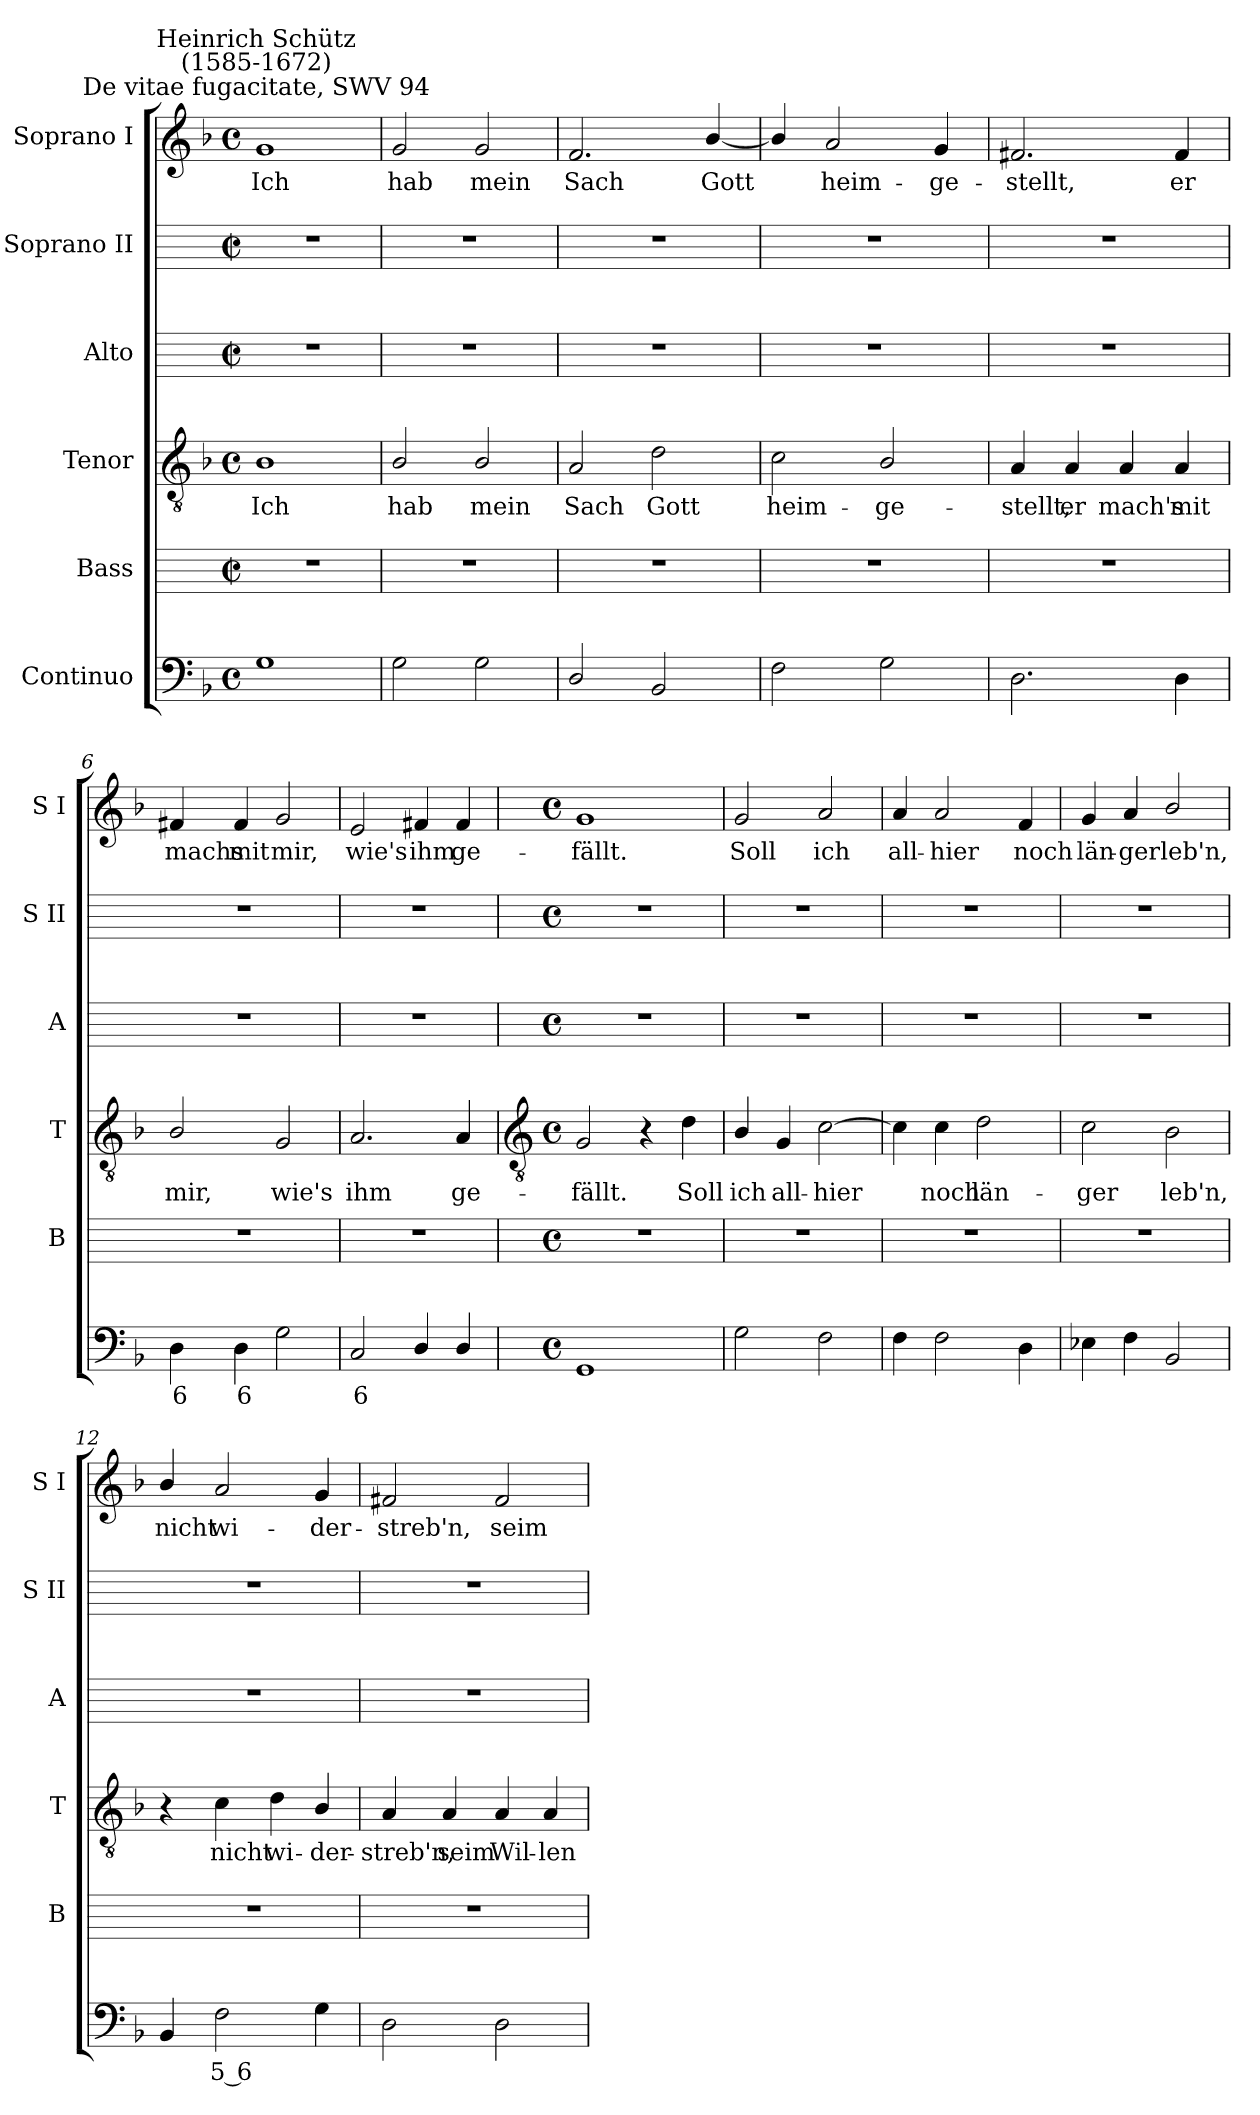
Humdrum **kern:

**kern	**text	**kern	**kern	**text	**kern	**kern	**kern	**text
*part6	*part6	*part5	*part4	*part4	*part3	*part2	*part1	*part1
*staff6	*staff6	*staff5	*staff4	*staff4	*staff3	*staff2	*staff1	*staff1
*I"Continuo	*	*I"Bass	*I"Tenor	*	*I"Alto	*I"Soprano II	*I"Soprano I	*
*	*	*I'B	*I'T	*	*I'A	*I'S II	*I'S I	*
*clefF4	*	*	*clefGv2	*	*	*	*clefG2	*
*k[b-]	*	*	*k[b-]	*	*	*	*k[b-]	*
*F:	*	*	*F:	*	*	*	*F:	*
*M4/4	*	*M2/2	*M4/4	*	*M2/2	*M2/2	*M4/4	*
*met(c)	*	*met(c|)	*met(c)	*	*met(c|)	*met(c|)	*met(c)	*
=1	=1	=1	=1	=1	=1	=1	=1	=1
!	!	!	!	!	!	!	!LO:TX:a:cj:t=De vitae fugacitate, SWV 94	!
!	!	!	!	!	!	!	!LO:TX:a:cj:t=Heinrich Schütz\n(1585-1672)	!
!	!	!	!	!LO:LY:b	!	!	!	!LO:LY:b
1G	.	1r	1B-	Ich	1r	1r	1g	Ich
=2	=2	=2	=2	=2	=2	=2	=2	=2
!	!	!	!	!LO:LY:b	!	!	!	!LO:LY:b
2G	.	1r	2B-/	hab	1r	1r	2g	hab
!	!	!	!	!LO:LY:b	!	!	!	!LO:LY:b
2G	.	.	2B-/	mein	.	.	2g	mein
=3	=3	=3	=3	=3	=3	=3	=3	=3
!	!	!	!	!LO:LY:b	!	!	!	!LO:LY:b
2D/	.	1r	2A	Sach	1r	1r	2.f	Sach
!	!	!	!	!LO:LY:b	!	!	!	!
2BB-	.	.	2d	Gott	.	.	.	.
!	!	!	!	!	!	!	!	!LO:LY:b
.	.	.	.	.	.	.	[4b-/	Gott
=4	=4	=4	=4	=4	=4	=4	=4	=4
!	!	!	!	!LO:LY:b	!	!	!	!
2F	.	1r	2c	heim-	1r	1r	4b-/]	.
!	!	!	!	!	!	!	!	!LO:LY:b
.	.	.	.	.	.	.	2a	heim-
!	!	!	!	!LO:LY:b	!	!	!	!
2G	.	.	2B-/	-ge-	.	.	.	.
!	!	!	!	!	!	!	!	!LO:LY:b
.	.	.	.	.	.	.	4g	-ge-
=5	=5	=5	=5	=5	=5	=5	=5	=5
!	!	!	!	!LO:LY:b	!	!	!	!LO:LY:b
2.D	.	1r	4A	-stellt,	1r	1r	2.f#X	-stellt,
!	!	!	!	!LO:LY:b	!	!	!	!
.	.	.	4A	er	.	.	.	.
!	!	!	!	!LO:LY:b	!	!	!	!
.	.	.	4A	mach's	.	.	.	.
!	!	!	!	!LO:LY:b	!	!	!	!LO:LY:b
4D	.	.	4A	mit	.	.	4f#	er
=6	=6	=6	=6	=6	=6	=6	=6	=6
!	!LO:LY:b	!	!	!LO:LY:b	!	!	!	!LO:LY:b
4D	6	1r	2B-/	mir,	1r	1r	4f#X	machs
!	!LO:LY:b	!	!	!	!	!	!	!LO:LY:b
4D	6	.	.	.	.	.	4f#	mit
!	!	!	!	!LO:LY:b	!	!	!	!LO:LY:b
2G	.	.	2G	wie's	.	.	2g	mir,
=7	=7	=7	=7	=7	=7	=7	=7	=7
!	!LO:LY:b	!	!	!LO:LY:b	!	!	!	!LO:LY:b
2C	6	1r	2.A	ihm	1r	1r	2e	wie's
!	!	!	!	!	!	!	!	!LO:LY:b
4D/	.	.	.	.	.	.	4f#X	ihm
!	!	!	!	!LO:LY:b	!	!	!	!LO:LY:b
4D/	.	.	4A	ge-	.	.	4f#	ge-
!!LO:LB:g=z
=8	=8	=8	=8	=8	=8	=8	=8	=8
*	*	*	*clefGv2	*	*	*	*	*
*M4/4	*	*M4/4	*M4/4	*	*M4/4	*M4/4	*M4/4	*
*met(c)	*	*met(c)	*met(c)	*	*met(c)	*met(c)	*met(c)	*
!	!	!	!	!LO:LY:b	!	!	!	!LO:LY:b
1GG	.	1r	2G	-fällt.	1r	1r	1g	-fällt.
.	.	.	4r	.	.	.	.	.
!	!	!	!	!LO:LY:b	!	!	!	!
.	.	.	4d	Soll	.	.	.	.
=9	=9	=9	=9	=9	=9	=9	=9	=9
!	!	!	!	!LO:LY:b	!	!	!	!LO:LY:b
2G	.	1r	4B-/	ich	1r	1r	2g	Soll
!	!	!	!	!LO:LY:b	!	!	!	!
.	.	.	4G	all-	.	.	.	.
!	!	!	!	!LO:LY:b	!	!	!	!LO:LY:b
2F	.	.	[2c	-hier	.	.	2a	ich
=10	=10	=10	=10	=10	=10	=10	=10	=10
!	!	!	!	!	!	!	!	!LO:LY:b
4F	.	1r	4c]	.	1r	1r	4a	all-
!	!	!	!	!LO:LY:b	!	!	!	!LO:LY:b
2F	.	.	4c	noch	.	.	2a	hier
!	!	!	!	!LO:LY:b	!	!	!	!
.	.	.	2d	län-	.	.	.	.
!	!	!	!	!	!	!	!	!LO:LY:b
4D	.	.	.	.	.	.	4f	noch
=11	=11	=11	=11	=11	=11	=11	=11	=11
!	!	!	!	!LO:LY:b	!	!	!	!LO:LY:b
4E-X	.	1r	2c	-ger	1r	1r	4g	län-
!	!	!	!	!	!	!	!	!LO:LY:b
4F	.	.	.	.	.	.	4a	-ger
!	!	!	!	!LO:LY:b	!	!	!	!LO:LY:b
2BB-	.	.	2B-	leb'n,	.	.	2b-/	leb'n,
=12	=12	=12	=12	=12	=12	=12	=12	=12
!	!	!	!	!	!	!	!	!LO:LY:b
4BB-	.	1r	4r	.	1r	1r	4b-/	nicht
!	!LO:LY:b	!	!	!LO:LY:b	!	!	!	!LO:LY:b
2F	5 6	.	4c	nicht	.	.	2a	wi-
!	!	!	!	!LO:LY:b	!	!	!	!
.	.	.	4d	wi-	.	.	.	.
!	!	!	!	!LO:LY:b	!	!	!	!LO:LY:b
4G	.	.	4B-/	-der-	.	.	4g	-der-
=13	=13	=13	=13	=13	=13	=13	=13	=13
!	!	!	!	!LO:LY:b	!	!	!	!LO:LY:b
2D	.	1r	4A	-streb'n,	1r	1r	2f#X	-streb'n,
!	!	!	!	!LO:LY:b	!	!	!	!
.	.	.	4A	seim	.	.	.	.
!	!	!	!	!LO:LY:b	!	!	!	!LO:LY:b
2D	.	.	4A	Wil-	.	.	2f#	seim
!	!	!	!	!LO:LY:b	!	!	!	!
.	.	.	4A	-len	.	.	.	.
=	=	=	=	=	=	=	=	=
*-	*-	*-	*-	*-	*-	*-	*-	*-
